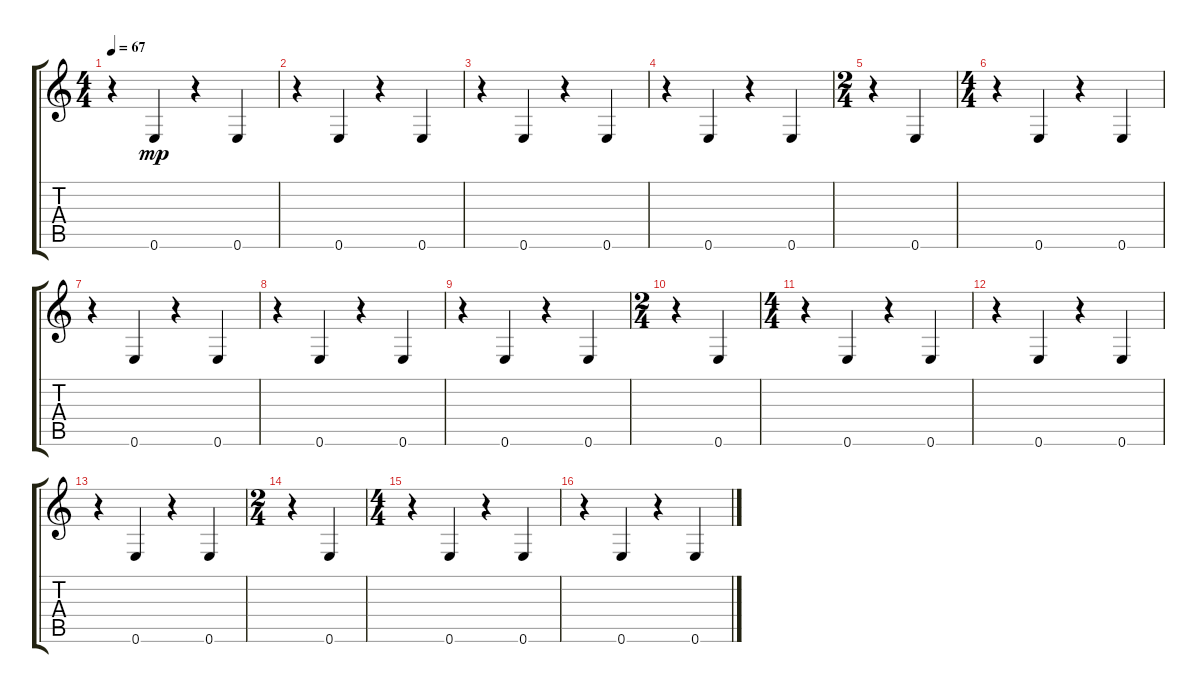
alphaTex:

\track "" {instrument acousticguitarnylon}
\staff {score tabs}
\tuning (E4 B3 G3 D3 A2 E2) {hide}
\ts (4 4)
\tempo 67
\clef g2
\ks c
r.4{dy mp} 0.6.4 r.4 0.6.4 |
r.4 0.6.4 r.4 0.6.4 |
r.4 0.6.4 r.4 0.6.4 |
r.4 0.6.4 r.4 0.6.4 |
\ts (2 4)
r.4 0.6.4 |
\ts (4 4)
r.4 0.6.4 r.4 0.6.4 |
r.4 0.6.4 r.4 0.6.4 |
r.4 0.6.4 r.4 0.6.4 |
r.4 0.6.4 r.4 0.6.4 |
\ts (2 4)
r.4 0.6.4 |
\ts (4 4)
r.4 0.6.4 r.4 0.6.4 |
r.4 0.6.4 r.4 0.6.4 |
r.4 0.6.4 r.4 0.6.4 |
\ts (2 4)
r.4 0.6.4 |
\ts (4 4)
r.4 0.6.4 r.4 0.6.4 |
r.4 0.6.4 r.4 0.6.4
